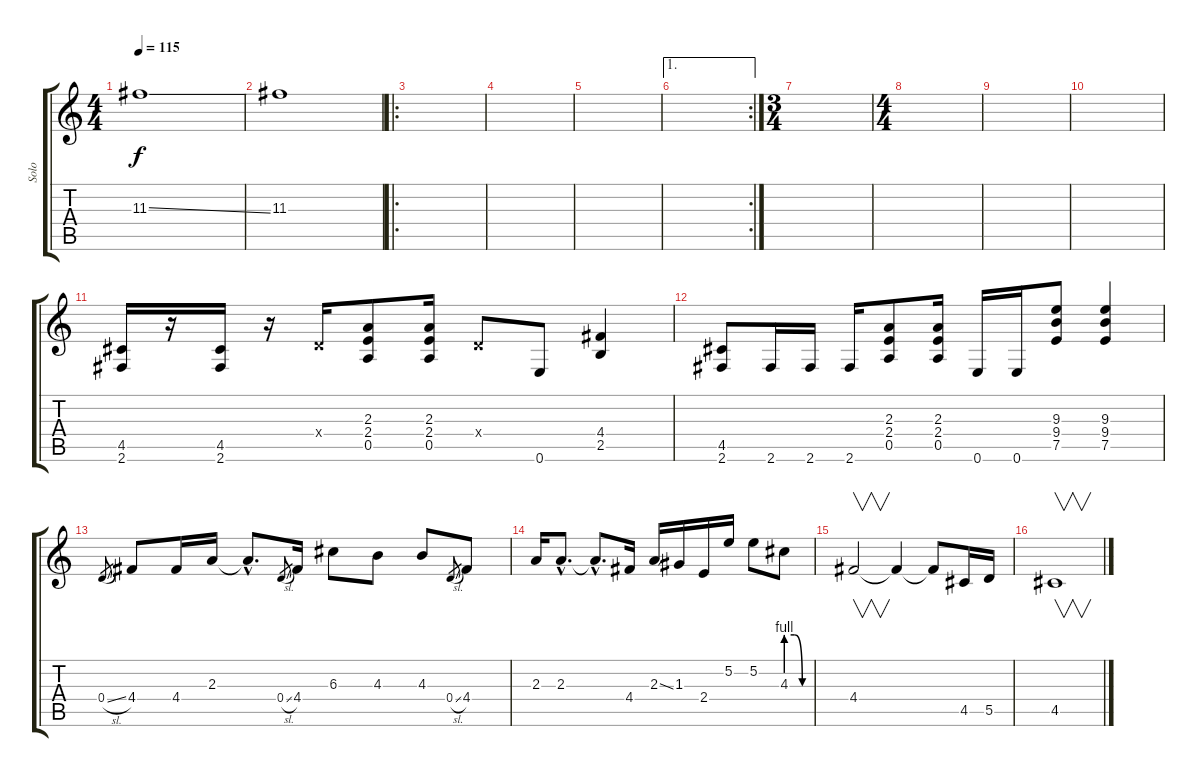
\track ("Solo" "Solo") {instrument distortionguitar}
\staff {score tabs}
\tuning (E4 B3 G3 D3 A2 E2) {hide}
\ts (4 4)
\tempo 115
\clef g2
\ks c
11.3{ss}.1{dy f} |
11.3.1 |
\ro
|
|
|
\ae 1
\rc 2
|
\ts (3 4)
|
\ts (4 4)
|
|
|
(4.5 2.6).16 r.16 (4.5 2.6).16 r.16 0.4{x}.16 (2.3 2.4 0.5).8 (2.3 2.4 0.5).16 0.4{x}.8 0.6.8{instrument electricguitarmuted} (4.4 2.5).4{instrument distortionguitar} |
(4.5 2.6).8 2.6.16{instrument electricguitarmuted} 2.6.16 2.6.16 (2.3 2.4 0.5).8{instrument distortionguitar} (2.3 2.4 0.5).16 0.6.16{instrument electricguitarmuted} 0.6.16 (9.3 9.4 7.5).8{instrument distortionguitar} (9.3 9.4 7.5).4 |
0.4{sl}.8{gr} 4.4.8 4.4.16 2.3.16 2.3{hac t}.8{d} 0.4{sl}.8{gr} 4.4.16 6.3.8 4.3.8 4.3.8 0.4{sl}.8{gr} 4.4.8 |
2.3.16 2.3{hac}.8{d} 2.3{hac t}.8{d} 4.4.16 2.3{ss}.16 1.3.16 2.4.16 5.2.16 5.2.8 4.3{be (custom 0 4 20 4 40 0 60 0)}.8 |
4.4.2{v} 4.4{t}.4 4.4{t}.8 4.5.16 5.5.16 |
4.5.1{v}
